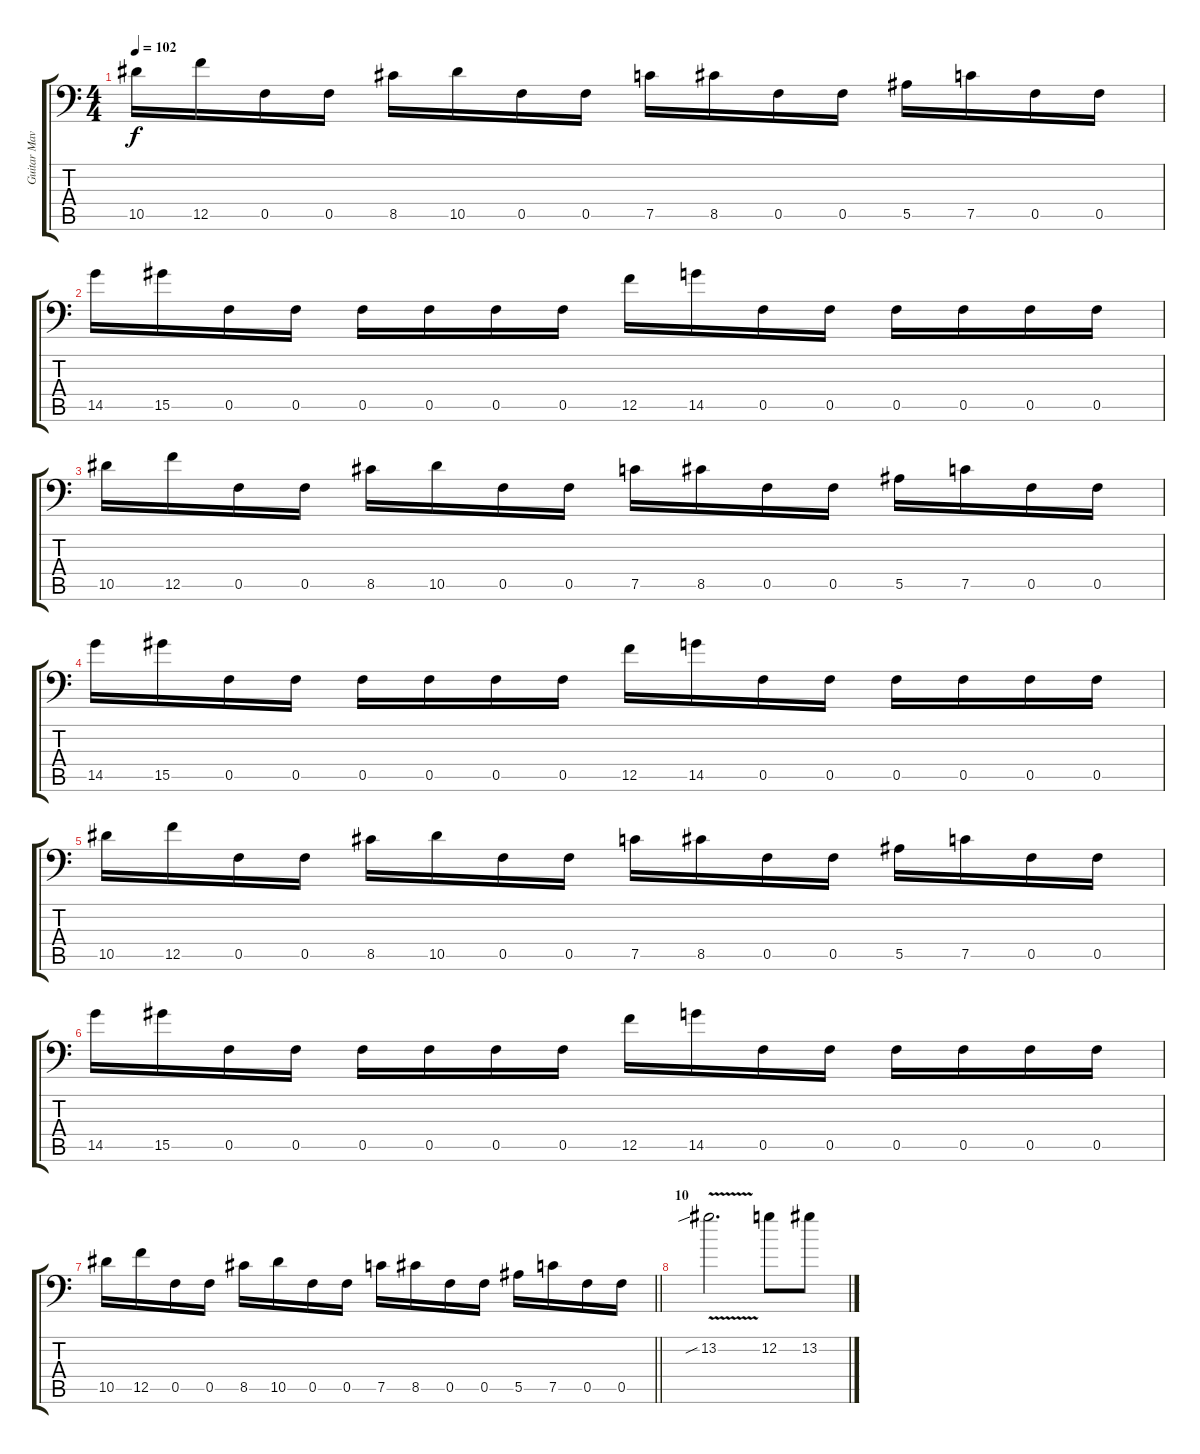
\track ("Guitar Mavrin" "Guitar Mav") {instrument distortionguitar}
\staff {score tabs}
\tuning (C4 G3 Eb3 Bb2 F2 Bb1) {hide}
\ts (4 4)
\tempo 102
\clef f4
\ks c
10.5.16{dy f} 12.5.16 0.5.16 0.5.16 8.5.16 10.5.16 0.5.16 0.5.16 7.5.16 8.5.16 0.5.16 0.5.16 5.5.16 7.5.16 0.5.16 0.5.16 |
14.5.16 15.5.16 0.5.16 0.5.16 0.5.16 0.5.16 0.5.16 0.5.16 12.5.16 14.5.16 0.5.16 0.5.16 0.5.16 0.5.16 0.5.16 0.5.16 |
10.5.16 12.5.16 0.5.16 0.5.16 8.5.16 10.5.16 0.5.16 0.5.16 7.5.16 8.5.16 0.5.16 0.5.16 5.5.16 7.5.16 0.5.16 0.5.16 |
14.5.16 15.5.16 0.5.16 0.5.16 0.5.16 0.5.16 0.5.16 0.5.16 12.5.16 14.5.16 0.5.16 0.5.16 0.5.16 0.5.16 0.5.16 0.5.16 |
10.5.16 12.5.16 0.5.16 0.5.16 8.5.16 10.5.16 0.5.16 0.5.16 7.5.16 8.5.16 0.5.16 0.5.16 5.5.16 7.5.16 0.5.16 0.5.16 |
14.5.16 15.5.16 0.5.16 0.5.16 0.5.16 0.5.16 0.5.16 0.5.16 12.5.16 14.5.16 0.5.16 0.5.16 0.5.16 0.5.16 0.5.16 0.5.16 |
\barLineRight lightlight
10.5.16 12.5.16 0.5.16 0.5.16 8.5.16 10.5.16 0.5.16 0.5.16 7.5.16 8.5.16 0.5.16 0.5.16 5.5.16 7.5.16 0.5.16 0.5.16 |
\section ("" "10")
13.2{v sib}.2{d} 12.2.8 13.2.8
